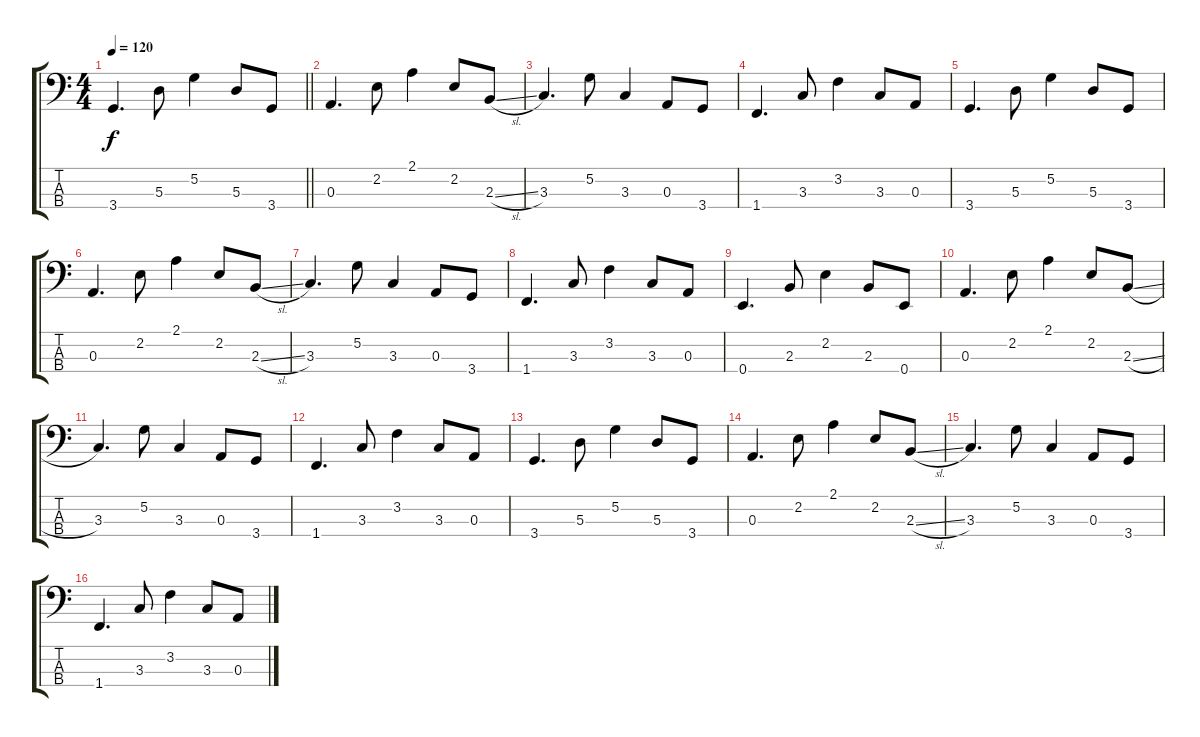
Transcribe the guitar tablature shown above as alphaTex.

\track "" {instrument electricbassfinger}
\staff {score tabs}
\tuning (G2 D2 A1 E1) {hide}
\ts (4 4)
\tempo 120
\clef f4
\barLineRight lightlight
\ks c
3.4.4{d dy f} 5.3.8 5.2.4 5.3.8 3.4.8 |
0.3.4{d} 2.2.8 2.1.4 2.2.8 2.3{sl}.8 |
3.3.4{d} 5.2.8 3.3.4 0.3.8 3.4.8 |
1.4.4{d} 3.3.8 3.2.4 3.3.8 0.3.8 |
3.4.4{d} 5.3.8 5.2.4 5.3.8 3.4.8 |
0.3.4{d} 2.2.8 2.1.4 2.2.8 2.3{sl}.8 |
3.3.4{d} 5.2.8 3.3.4 0.3.8 3.4.8 |
1.4.4{d} 3.3.8 3.2.4 3.3.8 0.3.8 |
0.4.4{d} 2.3.8 2.2.4 2.3.8 0.4.8 |
0.3.4{d} 2.2.8 2.1.4 2.2.8 2.3{sl}.8 |
3.3.4{d} 5.2.8 3.3.4 0.3.8 3.4.8 |
1.4.4{d} 3.3.8 3.2.4 3.3.8 0.3.8 |
3.4.4{d} 5.3.8 5.2.4 5.3.8 3.4.8 |
0.3.4{d} 2.2.8 2.1.4 2.2.8 2.3{sl}.8 |
3.3.4{d} 5.2.8 3.3.4 0.3.8 3.4.8 |
1.4.4{d} 3.3.8 3.2.4 3.3.8 0.3.8
